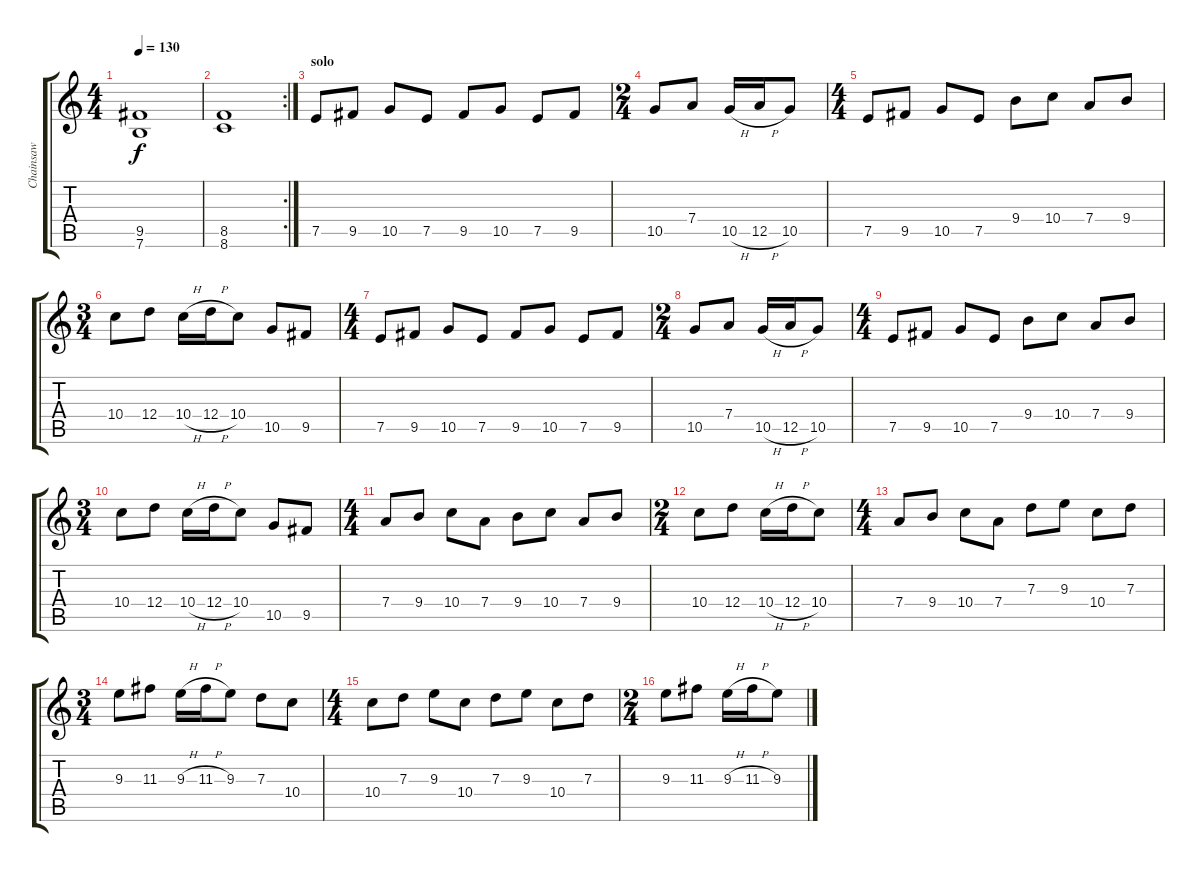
\track ("Chainsaw" "Chainsaw") {instrument distortionguitar}
\staff {score tabs}
\tuning (E4 B3 G3 D3 A2 E2) {hide}
\ts (4 4)
\tempo 130
\clef g2
\ks c
(9.5 7.6).1{dy f} |
\rc 2
(8.5 8.6).1 |
\section ("" "solo")
7.5.8 9.5.8 10.5.8 7.5.8 9.5.8 10.5.8 7.5.8 9.5.8 |
\ts (2 4)
10.5.8 7.4.8 10.5{h}.16 12.5{h}.16 10.5.8 |
\ts (4 4)
7.5.8 9.5.8 10.5.8 7.5.8 9.4.8 10.4.8 7.4.8 9.4.8 |
\ts (3 4)
10.4.8 12.4.8 10.4{h}.16 12.4{h}.16 10.4.8 10.5.8 9.5.8 |
\ts (4 4)
7.5.8 9.5.8 10.5.8 7.5.8 9.5.8 10.5.8 7.5.8 9.5.8 |
\ts (2 4)
10.5.8 7.4.8 10.5{h}.16 12.5{h}.16 10.5.8 |
\ts (4 4)
7.5.8 9.5.8 10.5.8 7.5.8 9.4.8 10.4.8 7.4.8 9.4.8 |
\ts (3 4)
10.4.8 12.4.8 10.4{h}.16 12.4{h}.16 10.4.8 10.5.8 9.5.8 |
\ts (4 4)
7.4.8 9.4.8 10.4.8 7.4.8 9.4.8 10.4.8 7.4.8 9.4.8 |
\ts (2 4)
10.4.8 12.4.8 10.4{h}.16 12.4{h}.16 10.4.8 |
\ts (4 4)
7.4.8 9.4.8 10.4.8 7.4.8 7.3.8 9.3.8 10.4.8 7.3.8 |
\ts (3 4)
9.3.8 11.3.8 9.3{h}.16 11.3{h}.16 9.3.8 7.3.8 10.4.8 |
\ts (4 4)
10.4.8 7.3.8 9.3.8 10.4.8 7.3.8 9.3.8 10.4.8 7.3.8 |
\ts (2 4)
9.3.8 11.3.8 9.3{h}.16 11.3{h}.16 9.3.8
